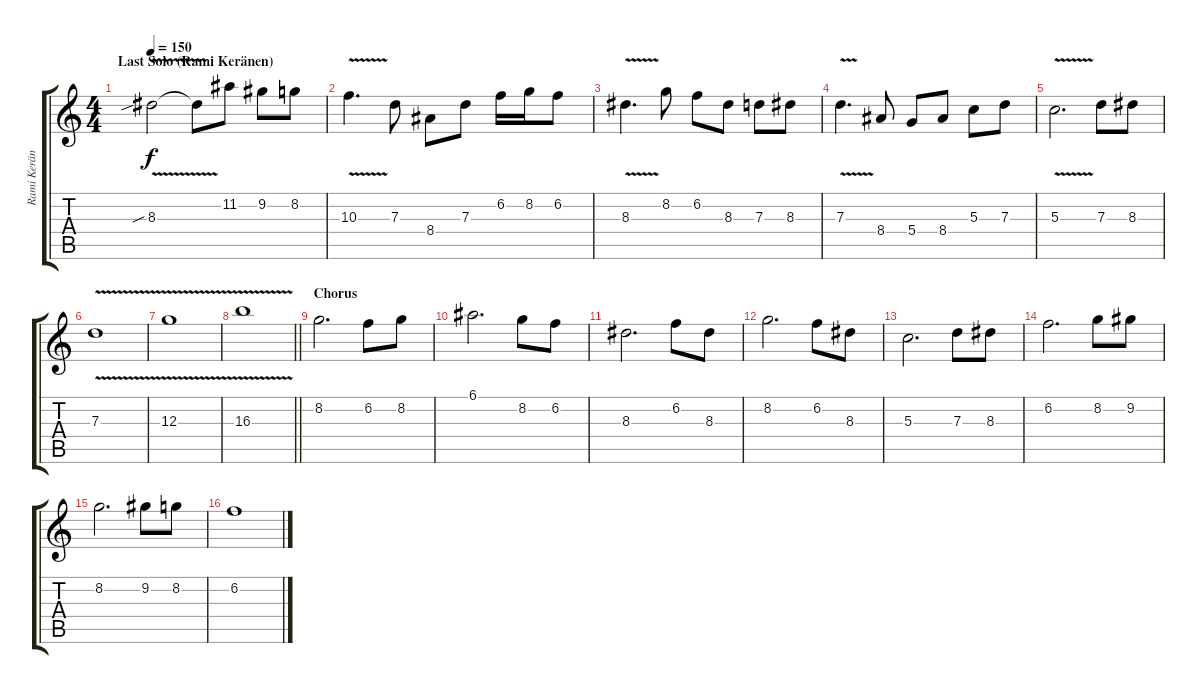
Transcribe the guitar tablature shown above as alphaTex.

\track ("Rami Keränen" "Rami Kerän") {instrument distortionguitar}
\staff {score tabs}
\tuning (E4 B3 G3 D3 A2 E2) {hide}
\ts (4 4)
\section ("" "Last Solo (Rami Keränen)")
\tempo 150
\clef g2
\ks c
8.3{v sib}.2{dy f} 8.3{t}.8 11.2.8 9.2.8 8.2.8 |
10.3{v}.4{d} 7.3.8 8.4.8 7.3.8 6.2.16 8.2.16 6.2.8 |
8.3{v}.4{d} 8.2.8 6.2.8 8.3.8 7.3.8 8.3.8 |
7.3{v}.4{d} 8.4.8 5.4.8 8.4.8 5.3.8 7.3.8 |
5.3{v}.2{d} 7.3.8 8.3.8 |
7.3{v}.1 |
12.3{v}.1 |
\barLineRight lightlight
16.3{v}.1 |
\section ("" "Chorus")
8.2.2{d} 6.2.8 8.2.8 |
6.1.2{d} 8.2.8 6.2.8 |
8.3.2{d} 6.2.8 8.3.8 |
8.2.2{d} 6.2.8 8.3.8 |
5.3.2{d} 7.3.8 8.3.8 |
6.2.2{d} 8.2.8 9.2.8 |
8.2.2{d} 9.2.8 8.2.8 |
6.2.1
